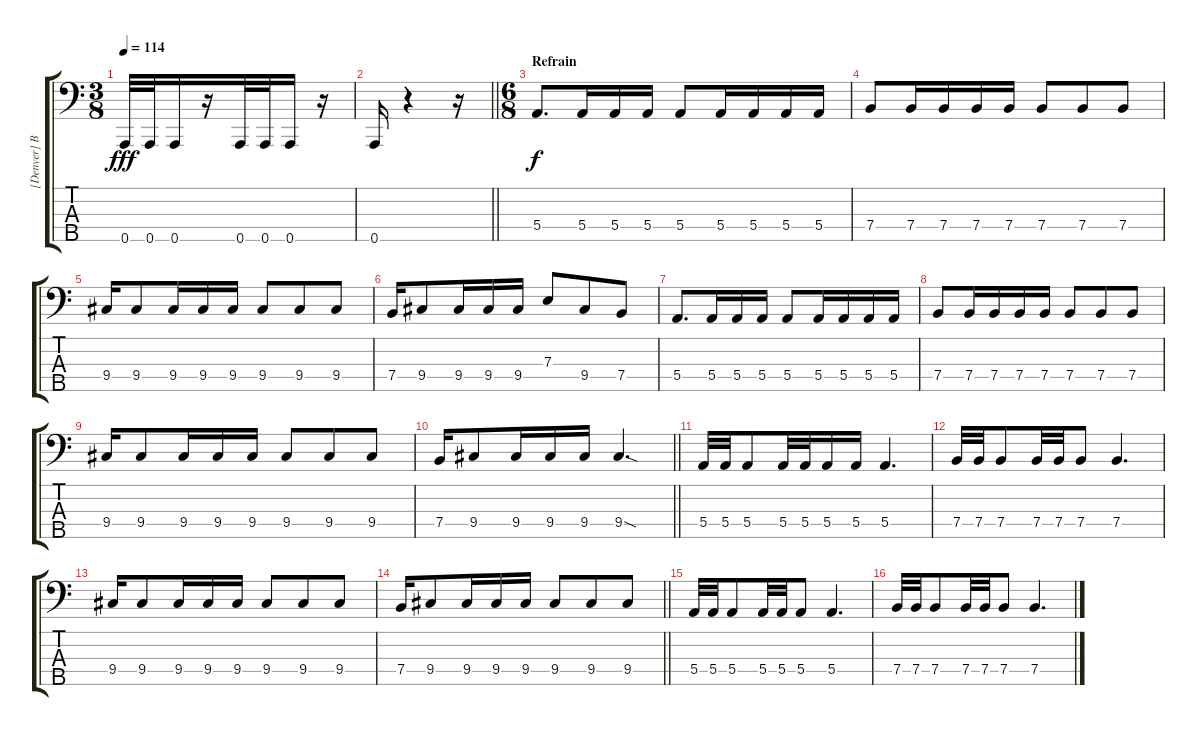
\track ("[Denver] Bass Guitar " "[Denver] B") {solo instrument electricbassfinger}
\staff {score tabs}
\tuning (G2 D2 A1 E1 A0) {hide}
\ts (3 8)
\tempo 114
\clef f4
\ks c
0.5.32{dy fff} 0.5.32 0.5.16 r.16 0.5.32 0.5.32 0.5.16 r.16 |
\barLineRight lightlight
0.5.16 r.4 r.16 |
\ts (6 8)
\section ("" "Refrain ")
5.4.8{d dy f} 5.4.16 5.4.16 5.4.16 5.4.8 5.4.16 5.4.16 5.4.16 5.4.16 |
7.4.8 7.4.16 7.4.16 7.4.16 7.4.16 7.4.8 7.4.8 7.4.8 |
9.4.16 9.4.8 9.4.16 9.4.16 9.4.16 9.4.8 9.4.8 9.4.8 |
7.4.16 9.4.8 9.4.16 9.4.16 9.4.16 7.3.8 9.4.8 7.4.8 |
5.4.8{d} 5.4.16 5.4.16 5.4.16 5.4.8 5.4.16 5.4.16 5.4.16 5.4.16 |
7.4.8 7.4.16 7.4.16 7.4.16 7.4.16 7.4.8 7.4.8 7.4.8 |
9.4.16 9.4.8 9.4.16 9.4.16 9.4.16 9.4.8 9.4.8 9.4.8 |
\barLineRight lightlight
7.4.16 9.4.8 9.4.16 9.4.16 9.4.16 9.4{sod}.4{d} |
5.4.32 5.4.32 5.4.8 5.4.32 5.4.32 5.4.16 5.4.16 5.4.4{d} |
7.4.32 7.4.32 7.4.8 7.4.32 7.4.32 7.4.8 7.4.4{d} |
9.4.16 9.4.8 9.4.16 9.4.16 9.4.16 9.4.8 9.4.8 9.4.8 |
\barLineRight lightlight
7.4.16 9.4.8 9.4.16 9.4.16 9.4.16 9.4.8 9.4.8 9.4.8 |
5.4.32 5.4.32 5.4.8 5.4.32 5.4.32 5.4.8 5.4.4{d} |
7.4.32 7.4.32 7.4.8 7.4.32 7.4.32 7.4.8 7.4.4{d}
